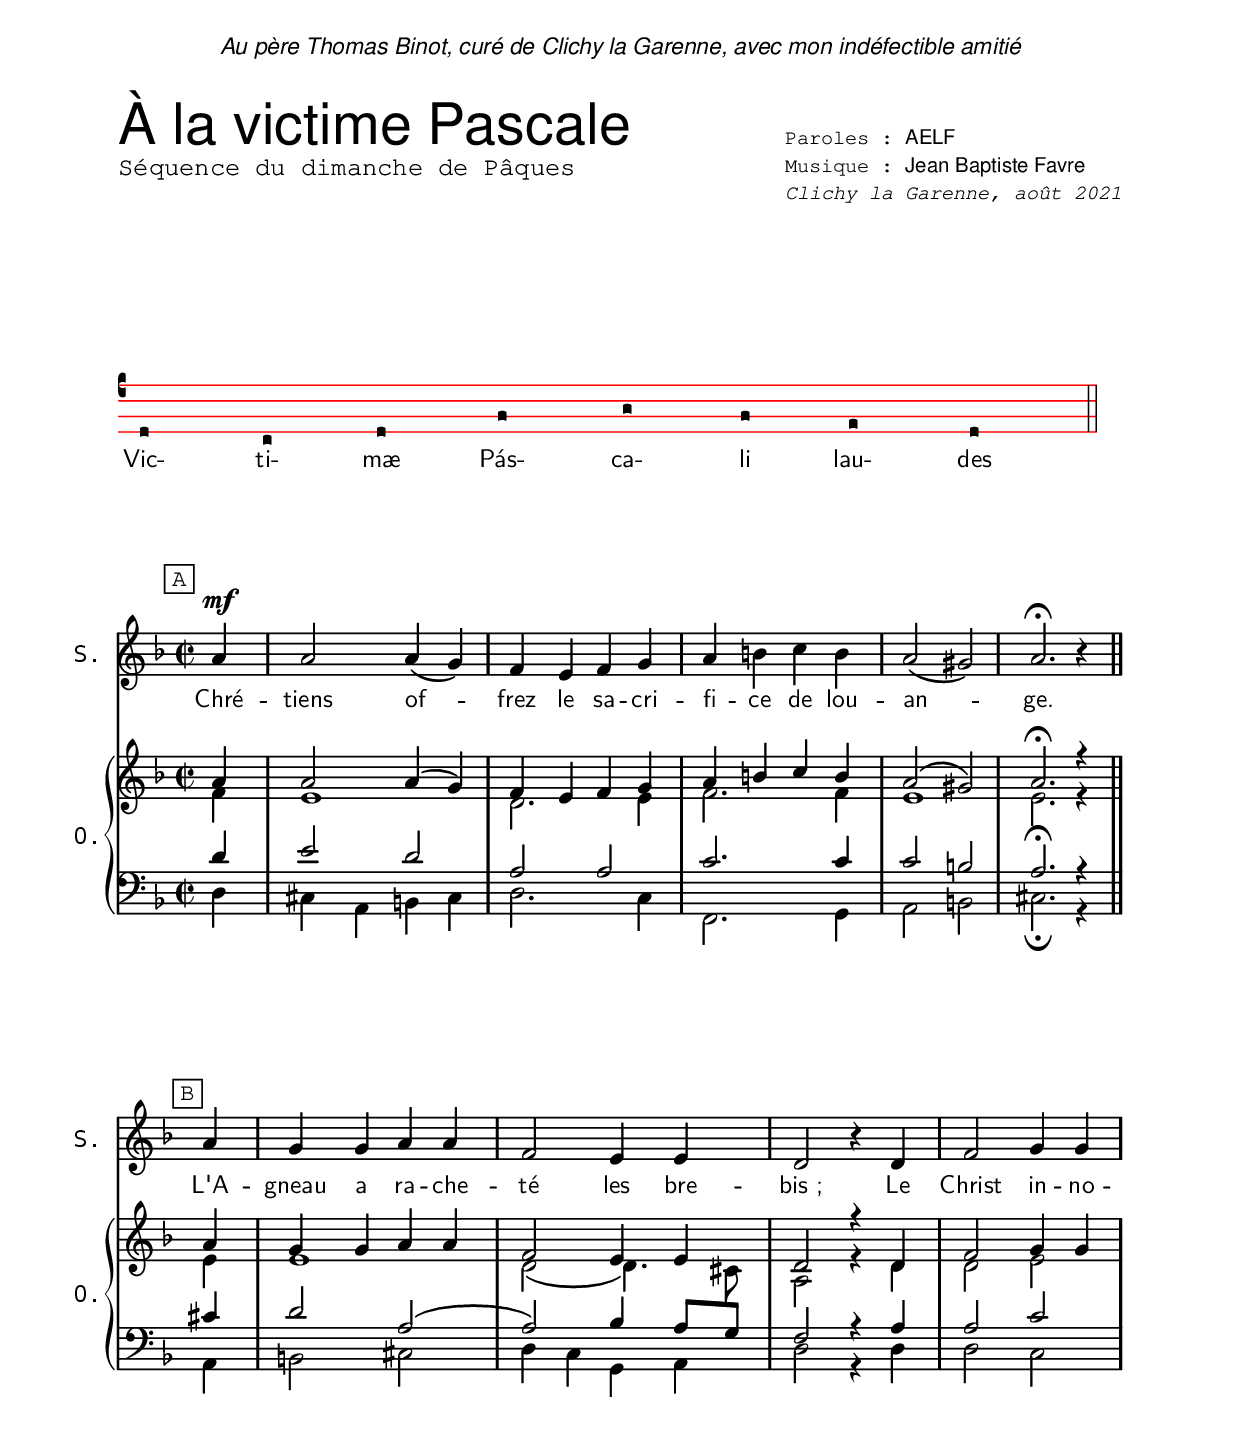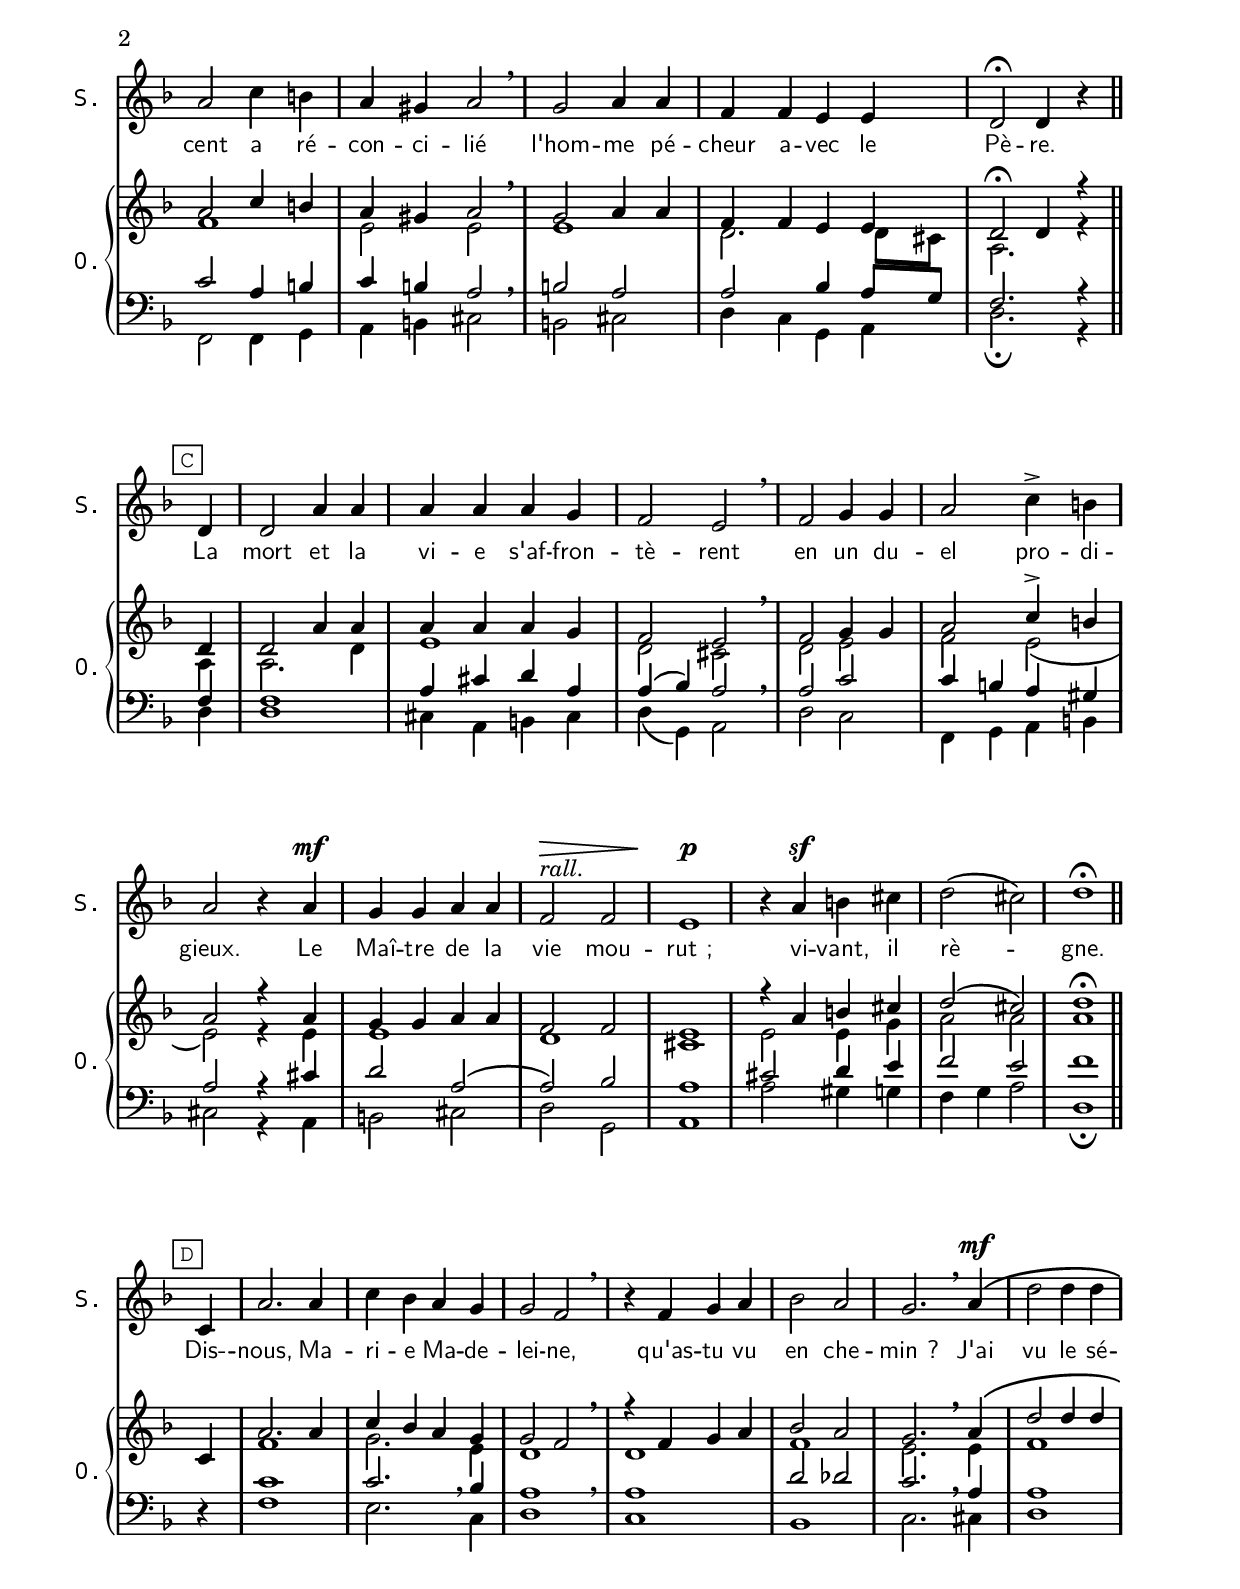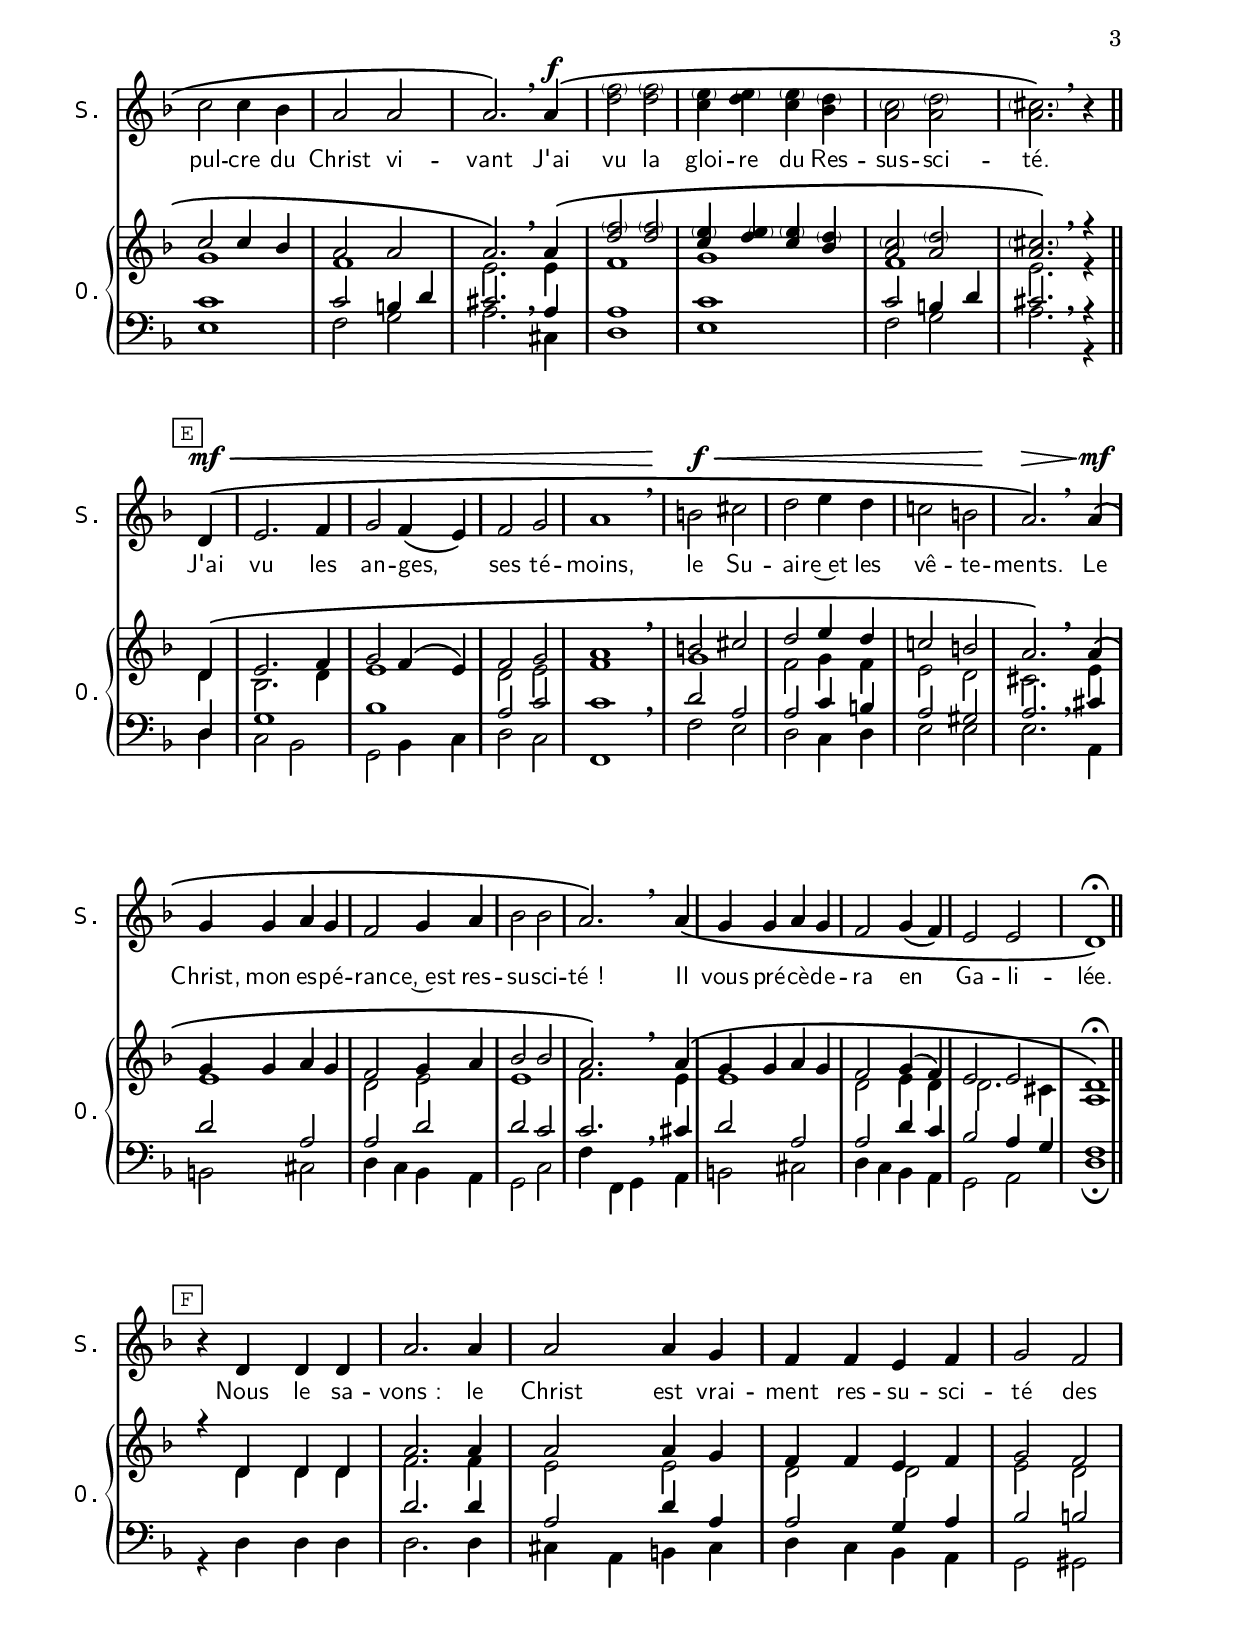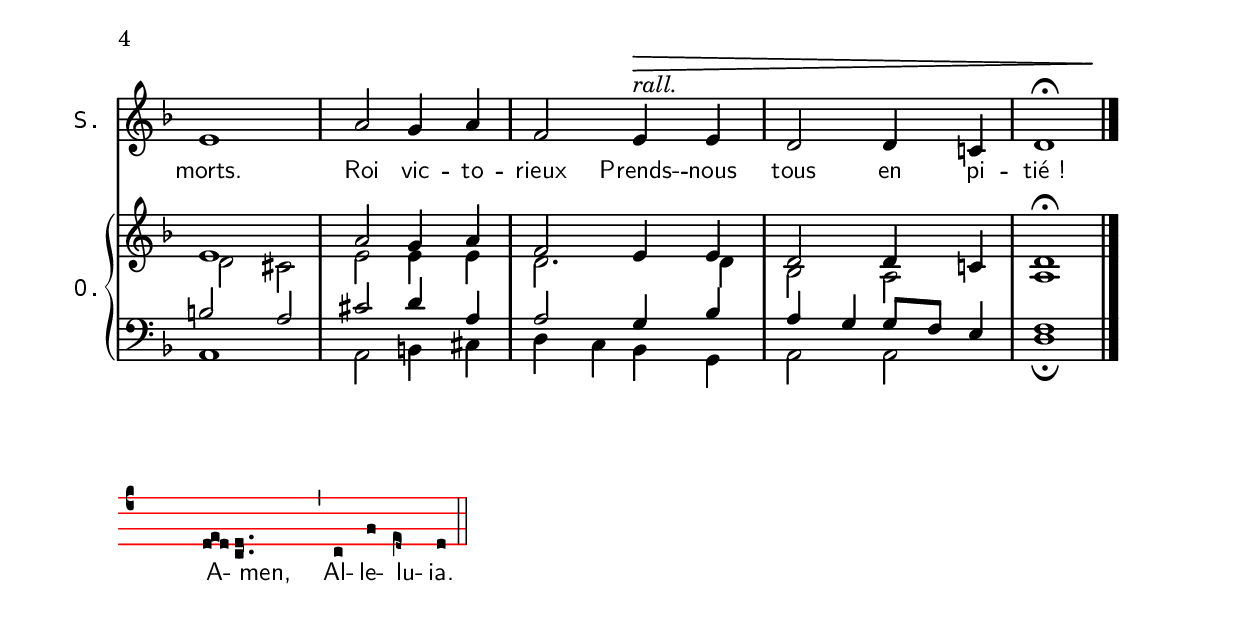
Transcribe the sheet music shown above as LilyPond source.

\version "2.22.0"
\language "english"
\include "gregorian.ly"
\include "../libs/commonFunctions.ily"

headers = \header {
  title = "À la victime Pascale"
  subtitle = "Séquence du dimanche de Pâques"
  composer = "Jean Baptiste Favre"
  poet = "AELF"
  subsubtitle = "Clichy la Garenne, août 2021"
  dedication = "Au père Thomas Binot, curé de Clichy la Garenne, avec mon indéfectible amitié"
  }

cantusSolistMusic = {
  \clef "vaticana-do3"
  %\noBreak
  d c d f g f e d \finalis
  }
amenSolistMusic = {
  \clef "vaticana-do3"
  \[ d\melisma e d\melismaEnd \] \[ \augmentum c\melisma \pes \augmentum d\melismaEnd \] \divisioMinima c f \[ e\melisma \flexa \deminutum d\melismaEnd \] d \finalis
  }

%%%%%%%%%%%%%%%%%%%%%%%%%%
%%%%%     Répons     %%%%%
%%%%%%%%%%%%%%%%%%%%%%%%%%
solisteDynamics = {
  \key f \major \time 2/2
  \markCustom "A"
  \partial 4 s4\mf s1*5  \bar "||" \break % Chrétiens offrez…
  \markCustom "B"
  \partial 4 s4 s1*6
  s4 s2. s1*2  \bar "||" \break % L'Agneau…
  \markCustom "C"
  \partial 4 s4 s1*5 s2. s4\mf s1 s4-\markup{\italic rall.}\> s2. s2\!\p s2 s4 s4\sf s2 s1*2 \bar "||" \break % La mort et la vie…
  \markCustom "D"
  \partial 4 s4 s1*5 s2. s4\mf s1*3 s2. s4\f s1*4 \bar "||" \break % Dis-nous Marie Madeleine…
  \markCustom "E"
  \partial 4 s4\mf\< s1*4 s4\!\f\< s2. s1*2 s4\!\> s2\! s4\mf s1*8 \bar "||" \break % J'ai vu les anges
  \markCustom "F"
                s1*7 s2 s2-\markup{\italic rall.}\> s1 s2. s4\! \bar "|." \break % Nous le savons
  }

sopranosMusic = \relative c'' {
  \partial 4 a4 a2 a4 (g) f4 e f g a b c b a2 (gs) a2.\fermata r4 % Chrétiens offrez…

  \partial 4 a4 g g a a f2 e4 e d2 r4 % L'Agneau…
  d4 f2 g4 g a2 c4 b a4 gs a2 \breathe
  g2 %{ apaisé %} a4 a f f e e d2\fermata d4 r4

  \partial 4 d d2 a'4 a a4 a a4 g f2 e2 \breathe % La mort et la vie…
  f2 g4 g a2 c4-> b a2 r4
  a4 g g a a f2 f e1
  r4 %{ éclatant %} a4 b cs d2 (cs) d1\fermata

  \partial 4 %{ un peu plus allant %} c,4 a'2. a4 c bf a g g2 f2 \breathe % Dis-nous Marie Madeleine…
  r4 f4 g a bf2 a g2. \breathe
  %{ Si possible, voix de femme %} a4\( d2 d4 d c2 c4 bf a2 a a2.\) \breathe
  a4\( %{ Si possible, on prendra les notes supérieures entre parenthèse %} <d \parenthesize f>2 <d \parenthesize f> <c \parenthesize e>4 <d \parenthesize e> <c \parenthesize e> <bf \parenthesize d> <a \parenthesize c>2 <a \parenthesize d> <a \parenthesize cs>2.\) \breathe r4

  d,4\( e2. f4 g2 f4 (e) f2 g a1 \breathe % J'ai vu les Anges
  b2 cs d e4 d c!2 b a2.\) \breathe
  %{ intérieur et tendre %} a4\( g g a4 g f2 g4 a bf2 bf a2.\) \breathe
  a4\( g g a g f2 g4 (f) e2 e d1\)\fermata

  %{ sûr et confiant %} r4 d d4 d a'2. a4 a2 a4 g4 f f e f g2 f e1 % Nous le savons
  a2 g4 a f2
  %{ implorant %} e4 e d2 d4 c! d1\fermata
  }

altosMusic = \relative c' {
  \partial 4 f4 e1 d2. e4 f2. f4 e1 e2. r4 % Chrétiens offrez…

  \partial 4 e4 e1 d2 (d4.) cs8 a2 r4 % L'Agneau…
  d4 d2 e2 f1 e2 e2 \breathe
  e1 d2. d8 cs a2. r4

  \partial 4 a4 a2. d4 e1 d2 cs2 \breathe % La mort et la vie…
  d2 e f e2 (e) r4
  e4 e1 d1 cs1
  e2  e4 g a2 a2 a1

  \partial 4 s4 f1 g2. e4 d1 \breathe % Dis-nous Marie Madeleine…
  d1 f1 e2. \breathe
  e4 f1 g1 f1 e2. \breathe
  e4 f1 g1 f1 e2. \breathe r4

  \partial 4 d4 bf2. d4 e1 d2 e f1 \breathe % J'ai vu les anges
  g1 f2 g4 f e2 d cs2. \breathe
  e4 e1 d2 e2 e1 f2. \breathe
  e4 e1 d2 e4 d d2. cs4 a1

  s4 d4 d d f2. f4 e2 e d d e d d cs2 % Nous le savons
  e2 e4 e d2. d4 bf2 a a1
  }

tenorsMusic =  \relative c' {
  \partial 4 d4 e2 d2 a2 a2 c2. c4 c2 b a2. \fermata r4 % Chrétiens offrez…

  \partial 4 cs4 d2 a2 (a2) bf4 a8 g f2 r4 % L'Agneau…
  a4 a2 c2 c2 a4 b c4 b a2 \breathe
  b2 a a2 bf4 a8 g f2. r4

  \partial 4 f4 f1 a4 cs d a a4 (bf) a2 \breathe % La mort et la vie…
  a2 c c4 b a gs a2 r4 cs d2 a (a2) bf a1
  cs2 d4 e f2 e f1

  \partial 4 s4 c1 c2. \breathe  % Dis-nous Marie Madeleine…
  bf4 a1 a d2 df c2. \breathe
  a4 a1 c c2 b4 d cs2. \breathe
  a4 a1 c c2 b4 d cs2. \breathe r4

  \partial 4 d,4 g1 bf a2 c c1 \breathe % J'ai vu les anges
  d2 a a c4 b a2 gs a2. \breathe
  cs4 d2 a2 a2 d2 d2 c2 c2. \breathe
  cs4  d2 a a d4 c bf2 a4 g f1

  s1 d'2. d4 a2 d4 a a2 g4 a bf2 b b a2 % Nous le savons
  cs2 d4 a a2 g4 bf a g g8 f e4 f1
  }

bassesMusic =  \relative c {
  \partial 4 d4 cs a b cs d2. c4 f,2. g4 a2 b cs2. \fermata r4 % Chrétiens offrez…

  \partial 4 a4 b2 cs2 d4 c g a d2 r4 % L'Agneau…
  d4 d2 c f, f4 g a4 b cs2 \breathe
  b2 cs d4 c g a d2. \fermata r4

  \partial 4 d4 d1 cs4 a b cs d4 (g,) a2 \breathe % La mort et la vie…
  d2 c f,4 g a b cs2 r4
  a4 b2 cs d2 g, a1
  %a2 b4 cs d2 g,4 a d1 \fermata
  a'2 gs4 g f g a2 d,1 \fermata

  \partial 4 \oneVoice r4 \voiceTwo f1 e2. c4 d1 \breathe % Dis-nous Marie Madeleine…
  c bf1 c2. \breathe
  cs4 d1 e f2 g a2. \breathe
  cs,4 d1 e f2 g a2. \breathe r4

  \partial 4 d,4 c2 bf g bf4 c d2 c f,1 \breathe % J'ai vu les anges
  f'2 e d c4 d e2 e e2. \breathe
  a,4 b2 cs d4 c bf a g2 c f4 f, g \breathe
  a4 b2 cs d4 c bf a g2 a d1 \fermata

  r4 d4 d d d2. d4 cs a b cs d c bf a g2 gs a1 % Nous le savons
  a2 b4 cs d4 c bf g a2 a d1 \fermata
  }
Lyrics = \lyricmode {
  Chré -- tiens of -- frez le sa -- cri -- fi -- ce de lou -- an -- ge.

  L'A -- gneau a ra -- che -- té les bre -- bis&nbsp;;
  Le Christ in -- no -- cent a ré -- con -- ci -- lié
  l'hom -- me pé -- cheur a -- vec le Pè -- re.

  La mort et la vi -- e s'af -- fron -- tè -- rent
  en un du -- el pro -- di -- gieux.
  Le Maî -- tre de la vie mou -- rut&nbsp;; vi -- vant, il rè -- gne.

  Dis- -- nous, Ma -- ri -- e Ma -- de -- lei -- ne,
  qu'as -- tu vu en che -- min&nbsp;?
  J'ai vu le sé -- pul -- cre du Christ vi -- vant
  J'ai vu la gloi -- re du Res -- sus -- sci -- té.

  J'ai vu les an -- ges, ses té -- moins,
  le Su -- ai -- re~et les vê -- te -- ments.
  Le Christ, mon es -- pé -- ran -- ce,~est res -- su -- sci -- té&nbsp;!
  Il vous pré -- cè -- de -- ra en Ga -- li -- lée.

  Nous le sa -- vons&nbsp;: le Christ
  est vrai -- ment res -- su -- sci -- té des morts.

  Roi vic -- to -- rieux
  Prends- -- nous tous en pi -- tié&nbsp;!
  }

%%%%%%%%%%%%%%%%%%%%%%%%%%%%%%%%%%%%%%%%%%%%
%%%%%          DRAW PARTITION          %%%%%
%%%%%%%%%%%%%%%%%%%%%%%%%%%%%%%%%%%%%%%%%%%%
scoreHeaders = \headers
scorePaper = \paper {
    left-margin = 2\cm
    right-margin = 2\cm
    bottom-margin = 0.5\cm
    two-sided = ##f
    oddFooterMarkup = {}
    #(include-special-characters)

    markup-system-spacing = #'((basic-distance . 30)
      (minimum-distance . 30)
       (padding . 4)
       (stretchability . 5))
    system-system-spacing = #'((basic-distance . 12)
       (minimum-distance . 5)
       (padding . 1)
       (stretchability . 10))
    scoreTitleMarkup = \markup {
      \column {
        \fill-line { \italic \sans \fromproperty #'header:dedication }
        \vspace #1
        \columns {
          \fill-line {
            \column {
              \line {
                \left-column {
                  \fontsize #8 \sans \fromproperty #'header:title
                  \fontsize #1 \typewriter \fromproperty #'header:subtitle
                }
              }
            }
            \column {
              \line {
                \fontsize #-1
                \left-column {
                  \line { \concat { \typewriter "Paroles&nbsp;:&nbsp;" \sans \fromproperty #'header:poet \bold " " } }
                  \line { \concat { \typewriter "Musique&nbsp;:&nbsp;" \sans \fromproperty #'header:composer \bold " " } }
                  \typewriter \italic \fromproperty #'header:subsubtitle
                }
              }
            }
          }
        }
      }
    }
  }
AllScoreLayout = \layout {
      ragged-last = ##t
      \override LyricText #'font-name = #"Latin Modern Sans"
      \override Score.RehearsalMark.font-family = #'typewriter
      \context {
          \Staff
          \RemoveEmptyStaves
          \override InstrumentName #'font-name = #"Monospace Regular"
      }
      \context {
          \PianoStaff
          \RemoveEmptyStaves
          \override InstrumentName #'font-name = #"Monospace Regular"
      }
      \context {
          \ChoirStaff
          \RemoveEmptyStaves
          \override InstrumentName #'font-name = #"Monospace Regular"
      }
  }
%%%%%%%%%%%%%%%%%%%%%%%%%%%%%%%%%%%%%%%%%%%%%%%%%%%%%%%%%%%%%%%%%%%
%%%%%%%%%%%%%%%%%%%          Antienne          %%%%%%%%%%%%%%%%%%%%
%%%%%%%%%%%%%%%%%%%%%%%%%%%%%%%%%%%%%%%%%%%%%%%%%%%%%%%%%%%%%%%%%%%

\bookpart { % Stance
  \scorePaper
  \score {
    { % Partition Stance
      <<
        \new VaticanaVoice = "cantus" {
          \magnifyStaff #(magstep 3.5)
          \cantusSolistMusic
          \break
        }
        \new Lyrics \lyricsto "cantus" {
          Vic- ti- mæ Pás- ca- li lau- des
        }
      >>
      <<
        \new ChoirStaff = "solistStaff" \with {
          instrumentName = "Soliste"
          shortInstrumentName = "S."
          \override VerticalAxisGroup.staff-staff-spacing.basic-distance =
            #'(('basic-distance  . 5)
               (minimum-distance . 3)
               (padding . 1)
               (stretchability . 0))
        }
        <<
          \new Dynamics = "solistDynamics" { \solisteDynamics }
          \new Voice = "soliste" { \key f \major \time 2/2 \oneVoice \sopranosMusic }
          \new Lyrics \lyricsto "soliste" { \Lyrics }
        >>
        \new PianoStaff = "PianoStaff" \with {
          \override VerticalAxisGroup.staff-staff-spacing.basic-distance =
            #'(('basic-distance  . 5)
               (minimum-distance . 3)
               (padding . 1)
               (stretchability . 0))
          instrumentName = "Orgue"
          shortInstrumentName = "O."
        }
        <<
          \new Staff = "highStaff"
          <<
            \clef "treble"
            \new Voice = "soprano" { \key f \major \time 2/2 \voiceOne \sopranosMusic }
            \new Voice = "alto" { \key f \major \time 2/2 \voiceTwo \altosMusic }
          >>
          \new Staff  = "lowStaff"
          <<
            \clef "bass"
            \new Voice = "tenor" { \key f \major \time 2/2 \voiceOne \tenorsMusic }
            \new Voice = "bass" { \key f \major \time 2/2 \voiceTwo \bassesMusic }
          >>
        >>
      >>
      <<
        \new VaticanaVoice = "cantus" {
          \magnifyStaff #(magstep 3.5)
          \amenSolistMusic
        }
        \new Lyrics \lyricsto "cantus" {
          A- men, Al- le- lu- ia.
        }
      >>
    }
    \AllScoreLayout
    \scoreHeaders
  }
}